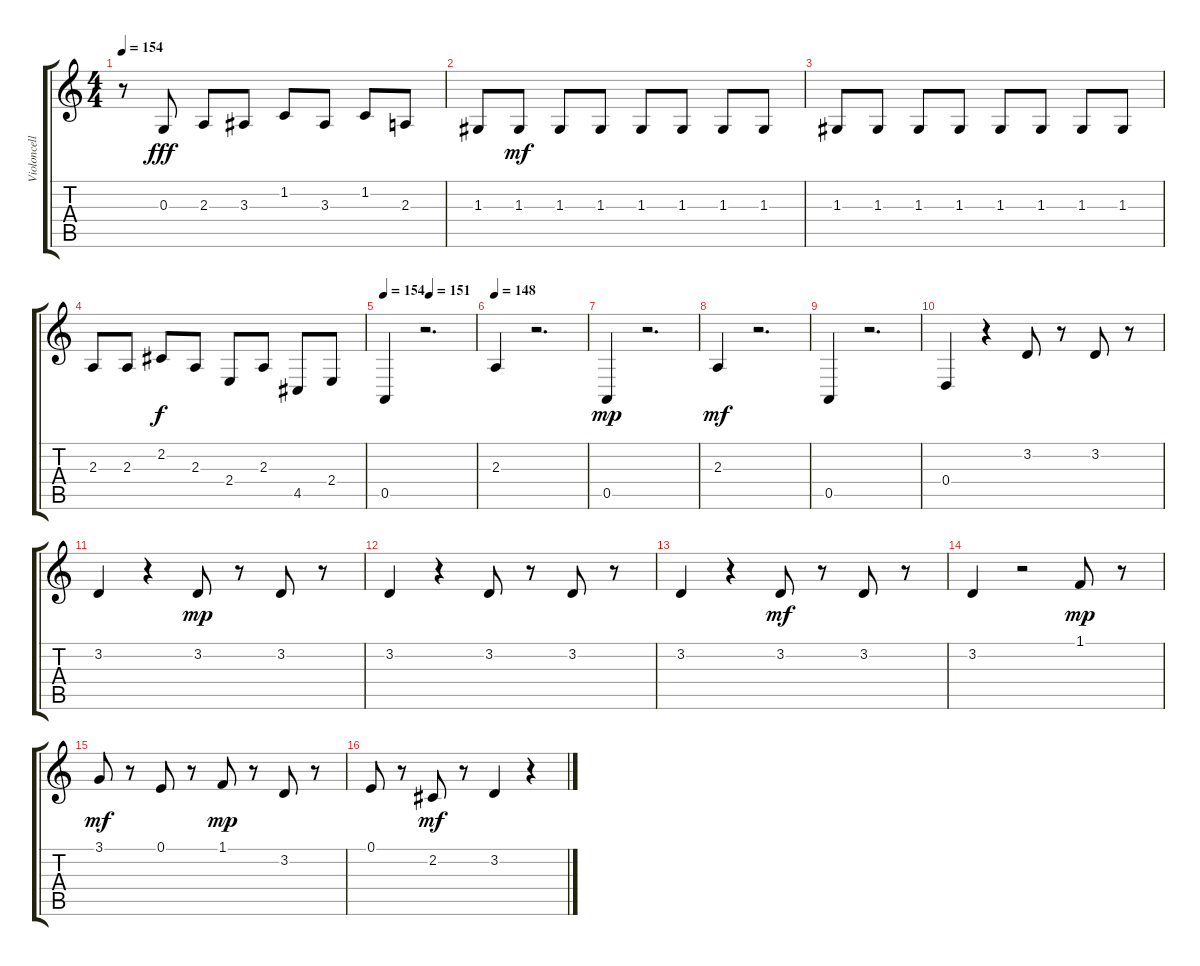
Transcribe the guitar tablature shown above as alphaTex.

\track ("Violoncelle" "Violoncell") {instrument cello}
\staff {score tabs}
\tuning (E4 B3 G3 D3 A2 E2) {hide}
\ts (4 4)
\tempo 154
\clef g2
\ks c
r.8{dy fff} 0.3.8 2.3.8 3.3.8 1.2.8 3.3.8 1.2.8 2.3.8 |
1.3.8 1.3.8{dy mf} 1.3.8 1.3.8 1.3.8 1.3.8 1.3.8 1.3.8 |
1.3.8 1.3.8 1.3.8 1.3.8 1.3.8 1.3.8 1.3.8 1.3.8 |
2.3.8 2.3.8 2.2.8{dy f} 2.3.8 2.4.8 2.3.8 4.5.8 2.4.8 |
\tempo 154
\tempo (151 0.5)
0.5.4 r.2{d} |
\tempo 148
2.3.4 r.2{d} |
0.5.4{dy mp} r.2{d} |
2.3.4{dy mf} r.2{d} |
0.5.4 r.2{d} |
0.4.4 r.4 3.2.8 r.8 3.2.8 r.8 |
3.2.4 r.4 3.2.8{dy mp} r.8 3.2.8 r.8 |
3.2.4 r.4 3.2.8 r.8 3.2.8 r.8 |
3.2.4 r.4 3.2.8{dy mf} r.8 3.2.8 r.8 |
3.2.4 r.2 1.1.8{dy mp} r.8 |
3.1.8{dy mf} r.8 0.1.8 r.8 1.1.8{dy mp} r.8 3.2.8 r.8 |
0.1.8 r.8 2.2.8{dy mf} r.8 3.2.4 r.4
